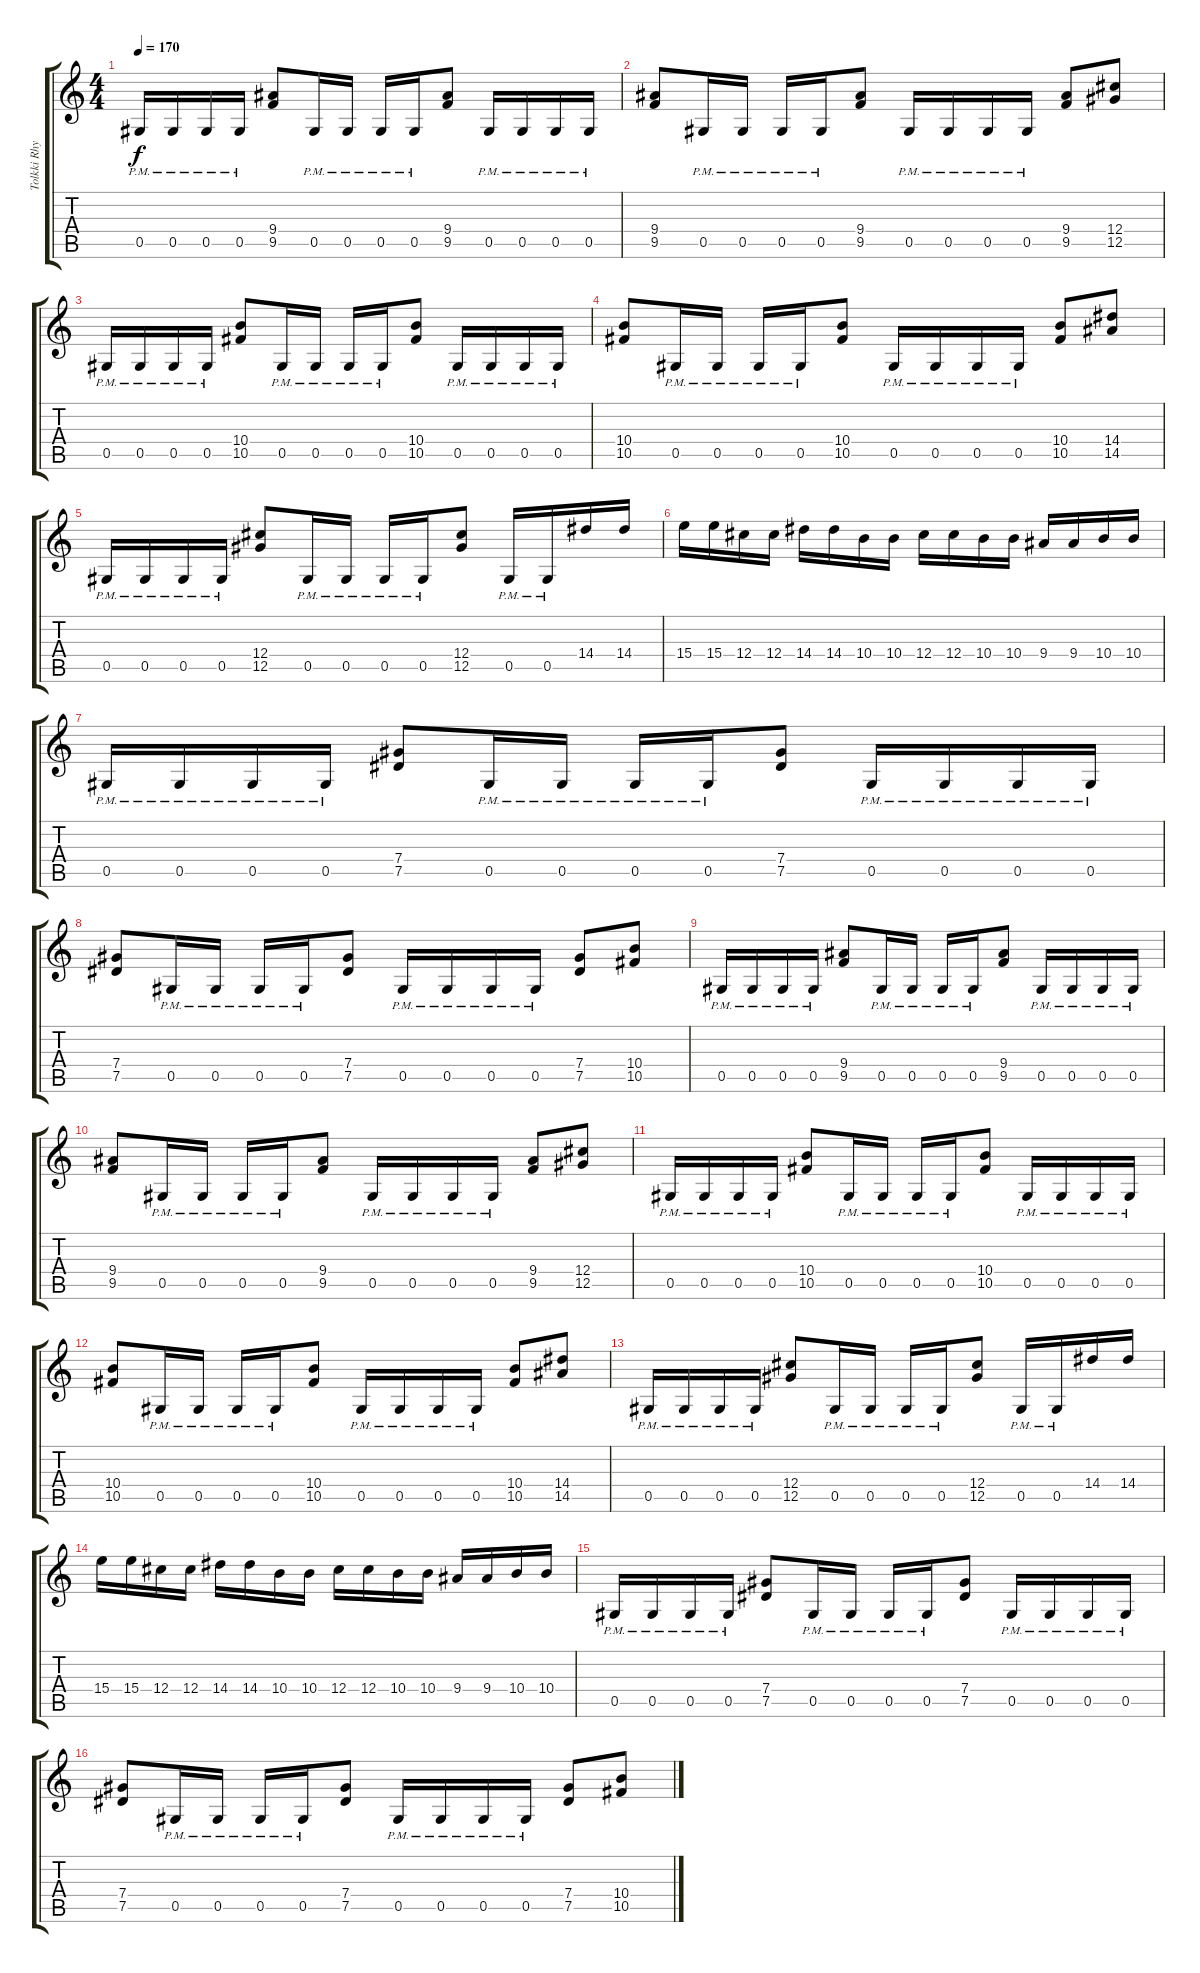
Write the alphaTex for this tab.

\track ("Tolkki Rhythm" "Tolkki Rhy") {instrument distortionguitar}
\staff {score tabs}
\tuning (Eb4 Bb3 Gb3 Db3 Ab2 Eb2) {hide}
\ts (4 4)
\tempo 170
\clef g2
\ks c
0.5{pm}.16{dy f} 0.5{pm}.16 0.5{pm}.16 0.5{pm}.16 (9.4 9.5).8 0.5{pm}.16 0.5{pm}.16 0.5{pm}.16 0.5{pm}.16 (9.4 9.5).8 0.5{pm}.16 0.5{pm}.16 0.5{pm}.16 0.5{pm}.16 |
(9.4 9.5).8 0.5{pm}.16 0.5{pm}.16 0.5{pm}.16 0.5{pm}.16 (9.4 9.5).8 0.5{pm}.16 0.5{pm}.16 0.5{pm}.16 0.5{pm}.16 (9.4 9.5).8 (12.4 12.5).8 |
0.5{pm}.16 0.5{pm}.16 0.5{pm}.16 0.5{pm}.16 (10.4 10.5).8 0.5{pm}.16 0.5{pm}.16 0.5{pm}.16 0.5{pm}.16 (10.4 10.5).8 0.5{pm}.16 0.5{pm}.16 0.5{pm}.16 0.5{pm}.16 |
(10.4 10.5).8 0.5{pm}.16 0.5{pm}.16 0.5{pm}.16 0.5{pm}.16 (10.4 10.5).8 0.5{pm}.16 0.5{pm}.16 0.5{pm}.16 0.5{pm}.16 (10.4 10.5).8 (14.4 14.5).8 |
0.5{pm}.16 0.5{pm}.16 0.5{pm}.16 0.5{pm}.16 (12.4 12.5).8 0.5{pm}.16 0.5{pm}.16 0.5{pm}.16 0.5{pm}.16 (12.4 12.5).8 0.5{pm}.16 0.5{pm}.16 14.4.16 14.4.16 |
15.4.16 15.4.16 12.4.16 12.4.16 14.4.16 14.4.16 10.4.16 10.4.16 12.4.16 12.4.16 10.4.16 10.4.16 9.4.16 9.4.16 10.4.16 10.4.16 |
0.5{pm}.16 0.5{pm}.16 0.5{pm}.16 0.5{pm}.16 (7.4 7.5).8 0.5{pm}.16 0.5{pm}.16 0.5{pm}.16 0.5{pm}.16 (7.4 7.5).8 0.5{pm}.16 0.5{pm}.16 0.5{pm}.16 0.5{pm}.16 |
(7.4 7.5).8 0.5{pm}.16 0.5{pm}.16 0.5{pm}.16 0.5{pm}.16 (7.4 7.5).8 0.5{pm}.16 0.5{pm}.16 0.5{pm}.16 0.5{pm}.16 (7.4 7.5).8 (10.4 10.5).8 |
0.5{pm}.16 0.5{pm}.16 0.5{pm}.16 0.5{pm}.16 (9.4 9.5).8 0.5{pm}.16 0.5{pm}.16 0.5{pm}.16 0.5{pm}.16 (9.4 9.5).8 0.5{pm}.16 0.5{pm}.16 0.5{pm}.16 0.5{pm}.16 |
(9.4 9.5).8 0.5{pm}.16 0.5{pm}.16 0.5{pm}.16 0.5{pm}.16 (9.4 9.5).8 0.5{pm}.16 0.5{pm}.16 0.5{pm}.16 0.5{pm}.16 (9.4 9.5).8 (12.4 12.5).8 |
0.5{pm}.16 0.5{pm}.16 0.5{pm}.16 0.5{pm}.16 (10.4 10.5).8 0.5{pm}.16 0.5{pm}.16 0.5{pm}.16 0.5{pm}.16 (10.4 10.5).8 0.5{pm}.16 0.5{pm}.16 0.5{pm}.16 0.5{pm}.16 |
(10.4 10.5).8 0.5{pm}.16 0.5{pm}.16 0.5{pm}.16 0.5{pm}.16 (10.4 10.5).8 0.5{pm}.16 0.5{pm}.16 0.5{pm}.16 0.5{pm}.16 (10.4 10.5).8 (14.4 14.5).8 |
0.5{pm}.16 0.5{pm}.16 0.5{pm}.16 0.5{pm}.16 (12.4 12.5).8 0.5{pm}.16 0.5{pm}.16 0.5{pm}.16 0.5{pm}.16 (12.4 12.5).8 0.5{pm}.16 0.5{pm}.16 14.4.16 14.4.16 |
15.4.16 15.4.16 12.4.16 12.4.16 14.4.16 14.4.16 10.4.16 10.4.16 12.4.16 12.4.16 10.4.16 10.4.16 9.4.16 9.4.16 10.4.16 10.4.16 |
0.5{pm}.16 0.5{pm}.16 0.5{pm}.16 0.5{pm}.16 (7.4 7.5).8 0.5{pm}.16 0.5{pm}.16 0.5{pm}.16 0.5{pm}.16 (7.4 7.5).8 0.5{pm}.16 0.5{pm}.16 0.5{pm}.16 0.5{pm}.16 |
(7.4 7.5).8 0.5{pm}.16 0.5{pm}.16 0.5{pm}.16 0.5{pm}.16 (7.4 7.5).8 0.5{pm}.16 0.5{pm}.16 0.5{pm}.16 0.5{pm}.16 (7.4 7.5).8 (10.4 10.5).8
